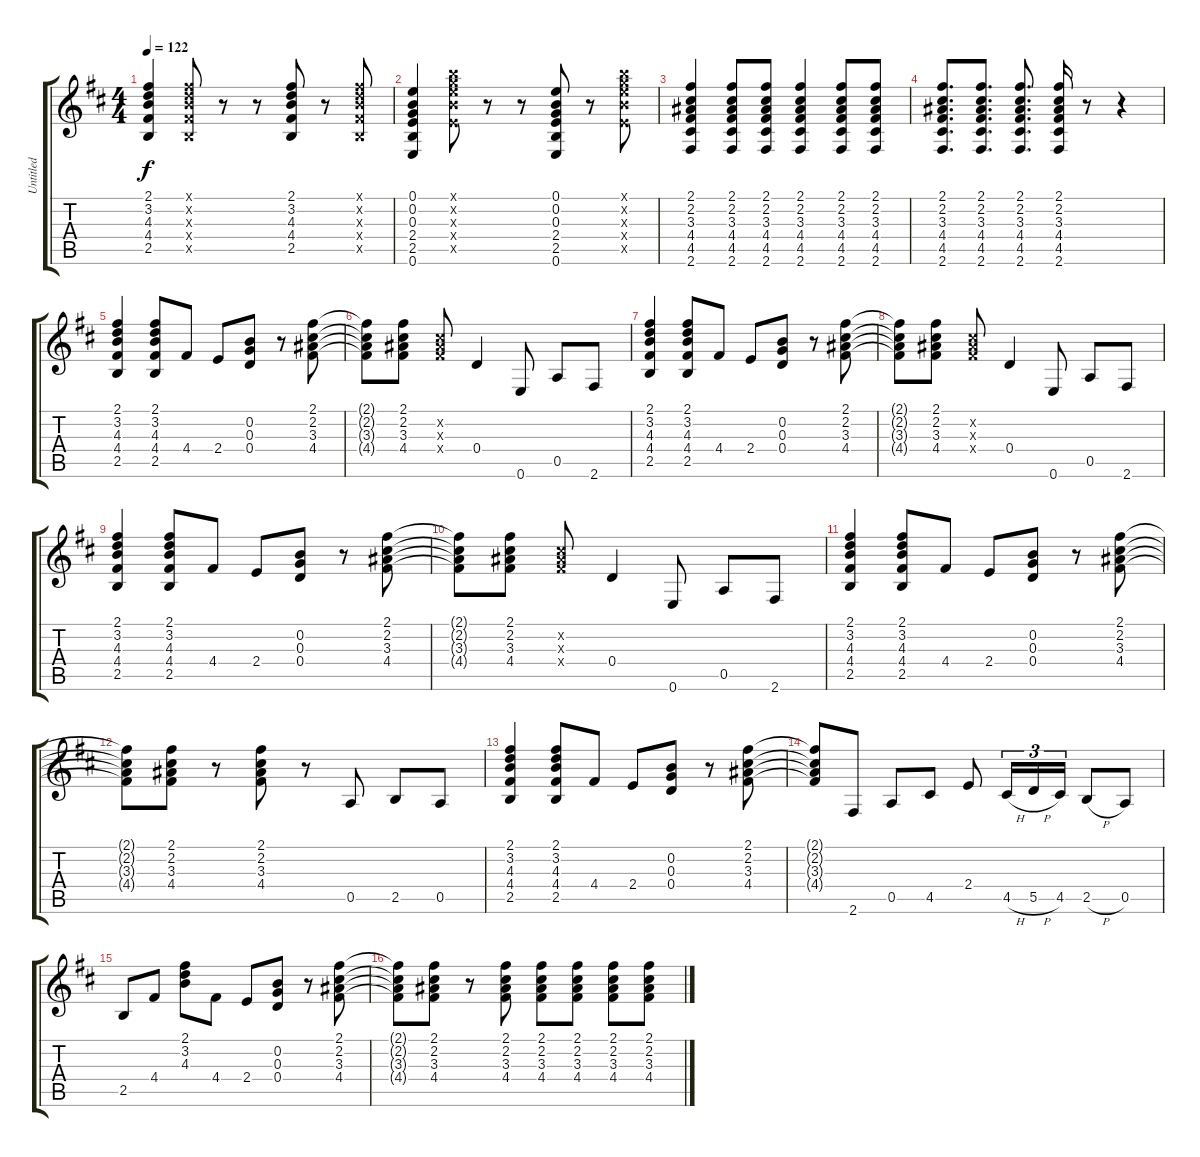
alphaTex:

\track ("Untitled" "Untitled") {instrument distortionguitar}
\staff {score tabs}
\tuning (E4 B3 G3 D3 A2 E2) {hide}
\ts (4 4)
\tempo 122
\clef g2
\ks d
(2.1 3.2 4.3 4.4 2.5).4{dy f} (2.1{x} 3.2{x} 4.3{x} 4.4{x} 2.5{x}).8 r.8 r.8 (2.1 3.2 4.3 4.4 2.5).8 r.8 (2.1{x} 3.2{x} 4.3{x} 4.4{x} 2.5{x}).8 |
(0.1 0.2 0.3 2.4 2.5 0.6).4 (7.1{x} 8.2{x} 9.3{x} 9.4{x} 7.5{x}).8 r.8 r.8 (0.1 0.2 0.3 2.4 2.5 0.6).8 r.8 (7.1{x} 8.2{x} 9.3{x} 9.4{x} 7.5{x}).8 |
(2.1 2.2 3.3 4.4 4.5 2.6).4 (2.1 2.2 3.3 4.4 4.5 2.6).8 (2.1 2.2 3.3 4.4 4.5 2.6).8 (2.1 2.2 3.3 4.4 4.5 2.6).4 (2.1 2.2 3.3 4.4 4.5 2.6).8 (2.1 2.2 3.3 4.4 4.5 2.6).8 |
(2.1 2.2 3.3 4.4 4.5 2.6).8{d} (2.1 2.2 3.3 4.4 4.5 2.6).8{d} (2.1 2.2 3.3 4.4 4.5 2.6).8{d} (2.1 2.2 3.3 4.4 4.5 2.6).16 r.8 r.4 |
(2.1 3.2 4.3 4.4 2.5).4 (2.1 3.2 4.3 4.4 2.5).8 4.4.8 2.4.8 (0.2 0.3 0.4).8 r.8 (2.1 2.2 3.3 4.4).8 |
(2.1{t} 2.2{t} 3.3{t} 4.4{t}).8 (2.1 2.2 3.3 4.4).8 (2.2{x} 3.3{x} 4.4{x}).8 0.4.4 0.6.8 0.5.8 2.6.8 |
(2.1 3.2 4.3 4.4 2.5).4 (2.1 3.2 4.3 4.4 2.5).8 4.4.8 2.4.8 (0.2 0.3 0.4).8 r.8 (2.1 2.2 3.3 4.4).8 |
(2.1{t} 2.2{t} 3.3{t} 4.4{t}).8 (2.1 2.2 3.3 4.4).8 (2.2{x} 3.3{x} 4.4{x}).8 0.4.4 0.6.8 0.5.8 2.6.8 |
(2.1 3.2 4.3 4.4 2.5).4 (2.1 3.2 4.3 4.4 2.5).8 4.4.8 2.4.8 (0.2 0.3 0.4).8 r.8 (2.1 2.2 3.3 4.4).8 |
(2.1{t} 2.2{t} 3.3{t} 4.4{t}).8 (2.1 2.2 3.3 4.4).8 (2.2{x} 3.3{x} 4.4{x}).8 0.4.4 0.6.8 0.5.8 2.6.8 |
(2.1 3.2 4.3 4.4 2.5).4 (2.1 3.2 4.3 4.4 2.5).8 4.4.8 2.4.8 (0.2 0.3 0.4).8 r.8 (2.1 2.2 3.3 4.4).8 |
(2.1{t} 2.2{t} 3.3{t} 4.4{t}).8 (2.1 2.2 3.3 4.4).8 r.8 (2.1 2.2 3.3 4.4).8 r.8 0.5.8 2.5.8 0.5.8 |
(2.1 3.2 4.3 4.4 2.5).4 (2.1 3.2 4.3 4.4 2.5).8 4.4.8 2.4.8 (0.2 0.3 0.4).8 r.8 (2.1 2.2 3.3 4.4).8 |
(2.1{t} 2.2{t} 3.3{t} 4.4{t}).8 2.6.8 0.5.8 4.5.8 2.4.8 4.5{h}.16{tu (3 2)} 5.5{h}.16{tu (3 2)} 4.5.16{tu (3 2)} 2.5{h}.8 0.5.8 |
2.5.8 4.4.8 (2.1 3.2 4.3).8 4.4.8 2.4.8 (0.2 0.3 0.4).8 r.8 (2.1 2.2 3.3 4.4).8 |
(2.1{t} 2.2{t} 3.3{t} 4.4{t}).8 (2.1 2.2 3.3 4.4).8 r.8 (2.1 2.2 3.3 4.4).8 (2.1 2.2 3.3 4.4).8 (2.1 2.2 3.3 4.4).8 (2.1 2.2 3.3 4.4).8 (2.1 2.2 3.3 4.4).8
